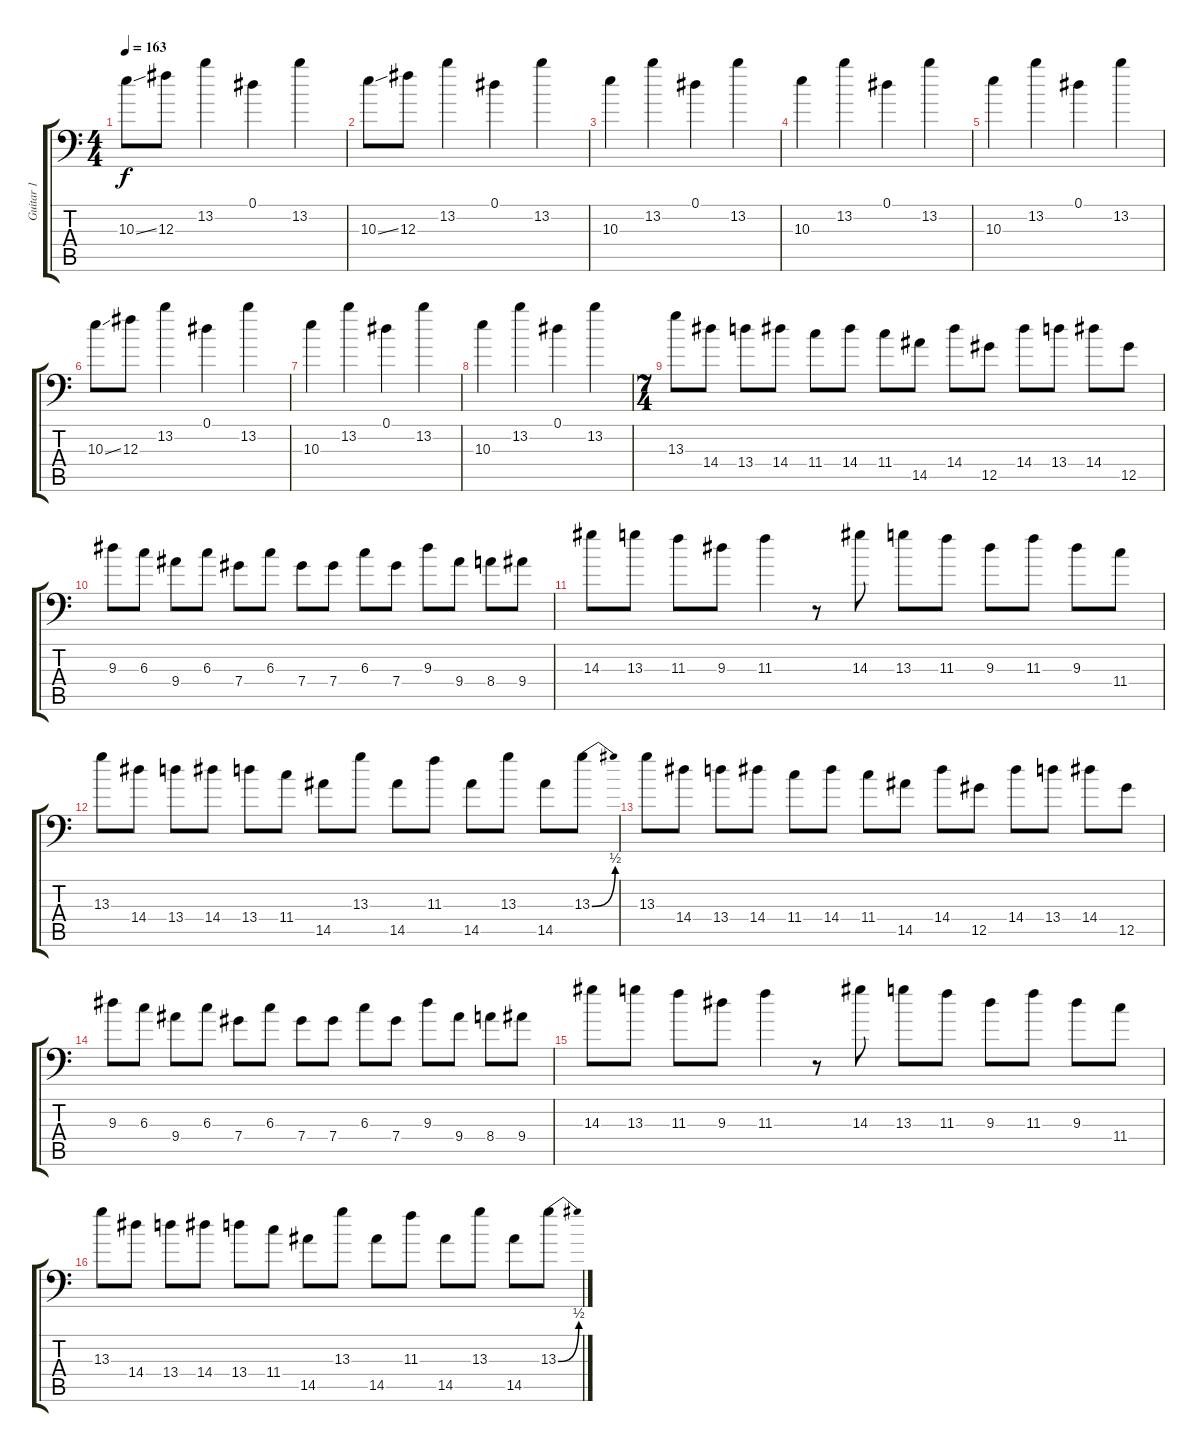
\track ("Guitar 1" "Guitar 1") {instrument overdrivenguitar}
\staff {score tabs}
\tuning (Eb4 Bb3 Gb3 Db3 Ab2 Ab1) {hide}
\ts (4 4)
\tempo 163
\clef f4
\ks c
10.3{ss}.8{dy f} 12.3.8 13.2.4 0.1.4 13.2.4 |
10.3{ss}.8 12.3.8 13.2.4 0.1.4 13.2.4 |
10.3.4 13.2.4 0.1.4 13.2.4 |
10.3.4 13.2.4 0.1.4 13.2.4 |
10.3.4 13.2.4 0.1.4 13.2.4 |
10.3{ss}.8 12.3.8 13.2.4 0.1.4 13.2.4 |
10.3.4 13.2.4 0.1.4 13.2.4 |
10.3.4 13.2.4 0.1.4 13.2.4 |
\ts (7 4)
13.3.8 14.4.8 13.4.8 14.4.8 11.4.8 14.4.8 11.4.8 14.5.8 14.4.8 12.5.8 14.4.8 13.4.8 14.4.8 12.5.8 |
9.3.8 6.3.8 9.4.8 6.3.8 7.4.8 6.3.8 7.4.8 7.4.8 6.3.8 7.4.8 9.3.8 9.4.8 8.4.8 9.4.8 |
14.3.8 13.3.8 11.3.8 9.3.8 11.3.4 r.8 14.3.8 13.3.8 11.3.8 9.3.8 11.3.8 9.3.8 11.4.8 |
13.3.8 14.4.8 13.4.8 14.4.8 13.4.8 11.4.8 14.5.8 13.3.8 14.5.8 11.3.8 14.5.8 13.3.8 14.5.8 13.3{be (bend 0 0 60 2)}.8 |
13.3.8 14.4.8 13.4.8 14.4.8 11.4.8 14.4.8 11.4.8 14.5.8 14.4.8 12.5.8 14.4.8 13.4.8 14.4.8 12.5.8 |
9.3.8 6.3.8 9.4.8 6.3.8 7.4.8 6.3.8 7.4.8 7.4.8 6.3.8 7.4.8 9.3.8 9.4.8 8.4.8 9.4.8 |
14.3.8 13.3.8 11.3.8 9.3.8 11.3.4 r.8 14.3.8 13.3.8 11.3.8 9.3.8 11.3.8 9.3.8 11.4.8 |
13.3.8 14.4.8 13.4.8 14.4.8 13.4.8 11.4.8 14.5.8 13.3.8 14.5.8 11.3.8 14.5.8 13.3.8 14.5.8 13.3{be (bend 0 0 60 2)}.8
